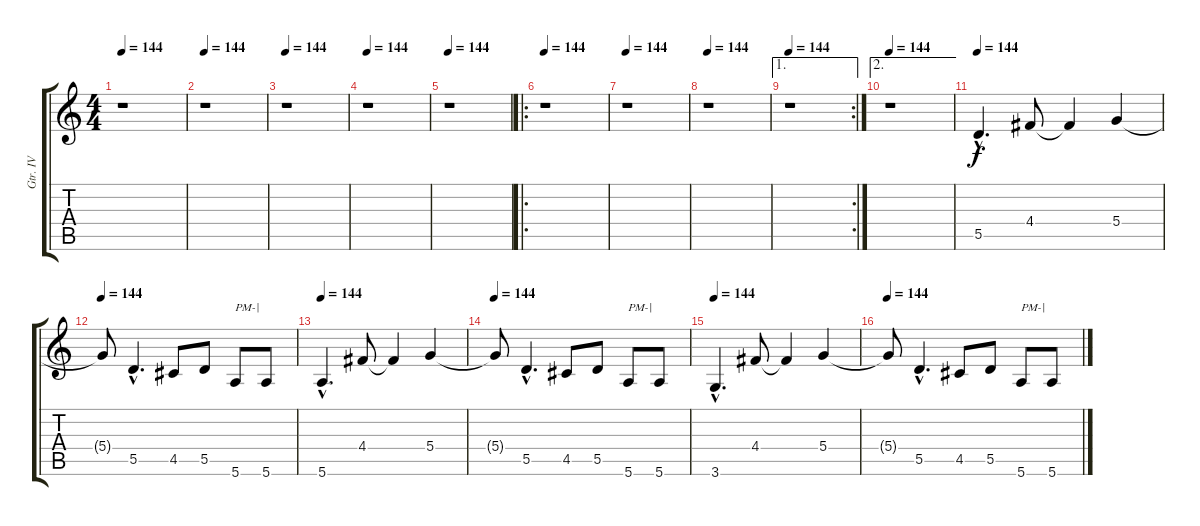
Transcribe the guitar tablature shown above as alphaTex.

\track ("Gtr. IV" "Gtr. IV") {instrument distortionguitar}
\staff {score tabs}
\tuning (E4 B3 G3 D3 A2 E2) {hide}
\ts (4 4)
\tempo 144
\clef g2
\ks c
r.1{dy ff} |
\tempo 144
r.1 |
\tempo 144
r.1 |
\tempo 144
r.1 |
\tempo 144
r.1 |
\ro
\tempo 144
r.1 |
\tempo 144
r.1 |
\tempo 144
r.1 |
\ae 1
\rc 2
\tempo 144
r.1 |
\ae 2
\tempo 144
r.1 |
\tempo 144
5.5{hac}.4{d dy f} 4.4.8 4.4{t}.4 5.4.4 |
\tempo 144
5.4{t}.8 5.5{hac}.4{d} 4.5.8 5.5.8 5.6.8{txt "PM-|"} 5.6.8 |
\tempo 144
5.6{hac}.4{d} 4.4.8 4.4{t}.4 5.4.4 |
\tempo 144
5.4{t}.8 5.5{hac}.4{d} 4.5.8 5.5.8 5.6.8{txt "PM-|"} 5.6.8 |
\tempo 144
3.6{hac}.4{d} 4.4.8 4.4{t}.4 5.4.4 |
\tempo 144
5.4{t}.8 5.5{hac}.4{d} 4.5.8 5.5.8 5.6.8{txt "PM-|"} 5.6.8
